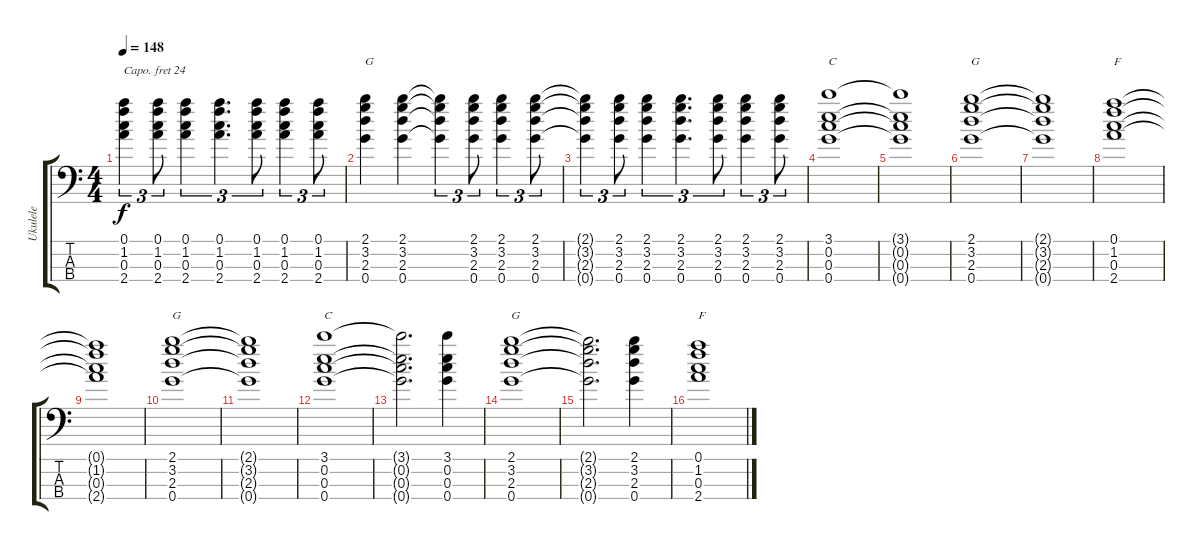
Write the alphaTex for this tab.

\track ("Ukulele" "Ukulele") {instrument acousticguitarnylon}
\staff {score tabs}
\capo 24
\tuning (A2 E2 C2 G1) {hide}
\ts (4 4)
\tempo 148
\clef f4
\ks c
(0.1{t} 1.2{t} 0.3{t} 2.4{t}).4{tu (3 2) dy f} (0.1 1.2 0.3 2.4).8{tu (3 2)} (0.1 1.2 0.3 2.4).4{tu (3 2)} (0.1 1.2 0.3 2.4).4{d tu (3 2)} (0.1 1.2 0.3 2.4).8{tu (3 2)} (0.1 1.2 0.3 2.4).4{tu (3 2)} (0.1 1.2 0.3 2.4).8{tu (3 2)} |
(2.1 3.2 2.3 0.4).4{txt "G"} (2.1 3.2 2.3 0.4).4 (2.1{t} 3.2{t} 2.3{t} 0.4{t}).4{tu (3 2)} (2.1 3.2 2.3 0.4).8{tu (3 2)} (2.1 3.2 2.3 0.4).4{tu (3 2)} (2.1 3.2 2.3 0.4).8{tu (3 2)} |
(2.1{t} 3.2{t} 2.3{t} 0.4{t}).4{tu (3 2)} (2.1 3.2 2.3 0.4).8{tu (3 2)} (2.1 3.2 2.3 0.4).4{tu (3 2)} (2.1 3.2 2.3 0.4).4{d tu (3 2)} (2.1 3.2 2.3 0.4).8{tu (3 2)} (2.1 3.2 2.3 0.4).4{tu (3 2)} (2.1 3.2 2.3 0.4).8{tu (3 2)} |
(3.1 0.2 0.3 0.4).1{txt "C"} |
(3.1{t} 0.2{t} 0.3{t} 0.4{t}).1 |
(2.1 3.2 2.3 0.4).1{txt "G"} |
(2.1{t} 3.2{t} 2.3{t} 0.4{t}).1 |
(0.1 1.2 0.3 2.4).1{txt "F"} |
(0.1{t} 1.2{t} 0.3{t} 2.4{t}).1 |
(2.1 3.2 2.3 0.4).1{txt "G"} |
(2.1{t} 3.2{t} 2.3{t} 0.4{t}).1 |
(3.1 0.2 0.3 0.4).1{txt "C"} |
(3.1{t} 0.2{t} 0.3{t} 0.4{t}).2{d} (3.1 0.2 0.3 0.4).4 |
(2.1 3.2 2.3 0.4).1{txt "G"} |
(2.1{t} 3.2{t} 2.3{t} 0.4{t}).2{d} (2.1 3.2 2.3 0.4).4 |
(0.1 1.2 0.3 2.4).1{txt "F"}
